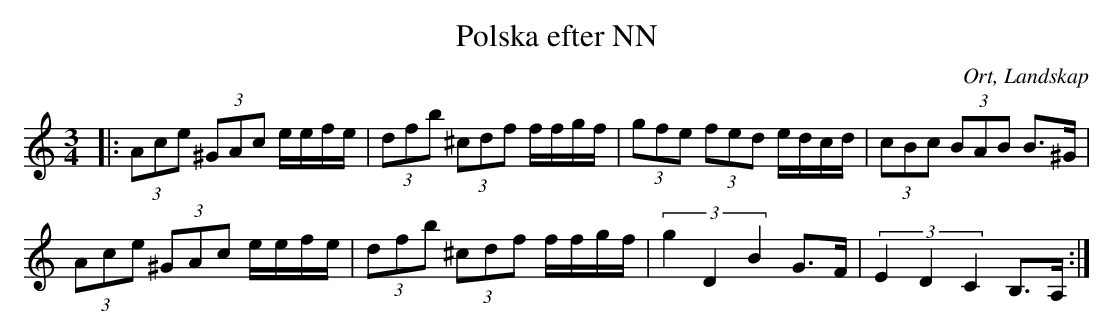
X:1
T:Polska efter NN
O:Ort, Landskap
M:3/4
L:1/8
M:3/4
K:C
|: (3 Ace (3^GAc e/e/f/e/| (3 dfb (3^cdf f/f/g/f/|(3gfe (3fed e/d/c/d/|(3cBc (3BAB B>^G|
(3Ace (3^GAc e/e/f/e/| (3 dfb (3^cdf f/f/g/f/|(3:2:3 g2 D2 B2 G>F|(3:2:3 E2 D2 C2 B,>A,:|
